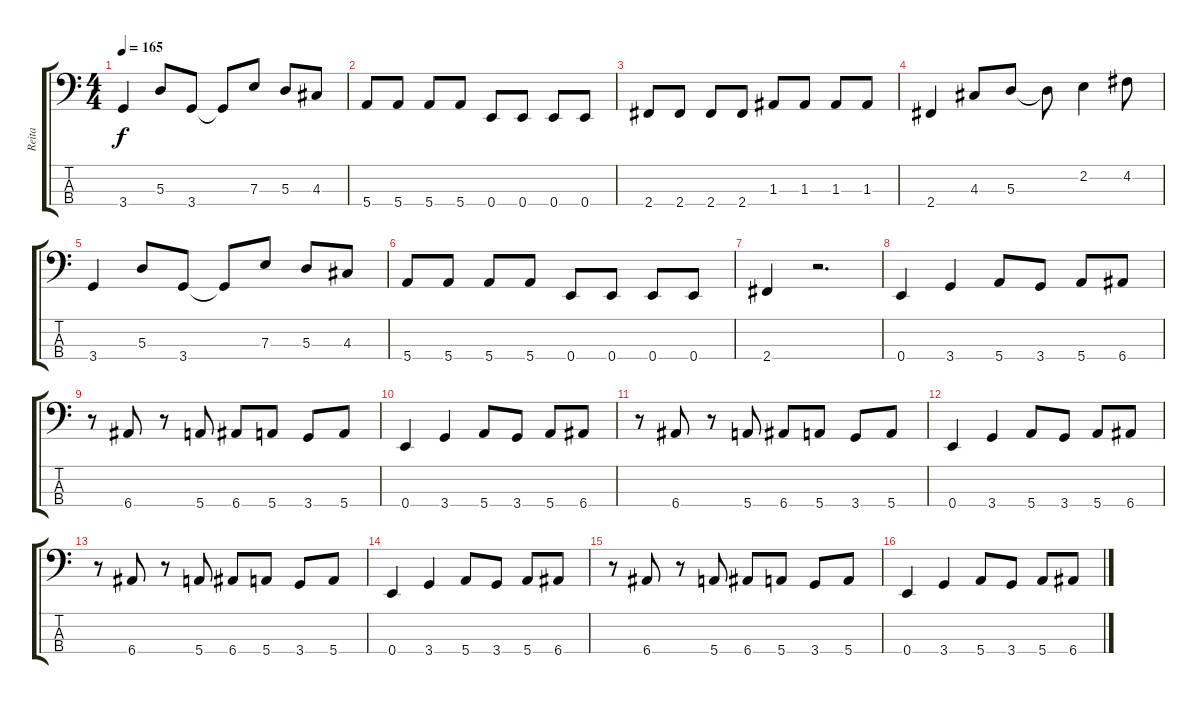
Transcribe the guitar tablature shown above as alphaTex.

\track ("Reita" "Reita") {instrument electricbasspick}
\staff {score tabs}
\tuning (G2 D2 A1 E1) {hide}
\ts (4 4)
\tempo 165
\clef f4
\ks c
3.4.4{dy f} 5.3.8 3.4.8 3.4{t}.8 7.3.8 5.3.8 4.3.8 |
5.4.8 5.4.8 5.4.8 5.4.8 0.4.8 0.4.8 0.4.8 0.4.8 |
2.4.8 2.4.8 2.4.8 2.4.8 1.3.8 1.3.8 1.3.8 1.3.8 |
2.4.4 4.3.8 5.3.8 5.3{t}.8 2.2.4 4.2.8 |
3.4.4 5.3.8 3.4.8 3.4{t}.8 7.3.8 5.3.8 4.3.8 |
5.4.8 5.4.8 5.4.8 5.4.8 0.4.8 0.4.8 0.4.8 0.4.8 |
2.4.4 r.2{d} |
0.4.4 3.4.4 5.4.8 3.4.8 5.4.8 6.4.8 |
r.8 6.4.8 r.8 5.4.8 6.4.8 5.4.8 3.4.8 5.4.8 |
0.4.4 3.4.4 5.4.8 3.4.8 5.4.8 6.4.8 |
r.8 6.4.8 r.8 5.4.8 6.4.8 5.4.8 3.4.8 5.4.8 |
0.4.4 3.4.4 5.4.8 3.4.8 5.4.8 6.4.8 |
r.8 6.4.8 r.8 5.4.8 6.4.8 5.4.8 3.4.8 5.4.8 |
0.4.4 3.4.4 5.4.8 3.4.8 5.4.8 6.4.8 |
r.8 6.4.8 r.8 5.4.8 6.4.8 5.4.8 3.4.8 5.4.8 |
0.4.4 3.4.4 5.4.8 3.4.8 5.4.8 6.4.8
